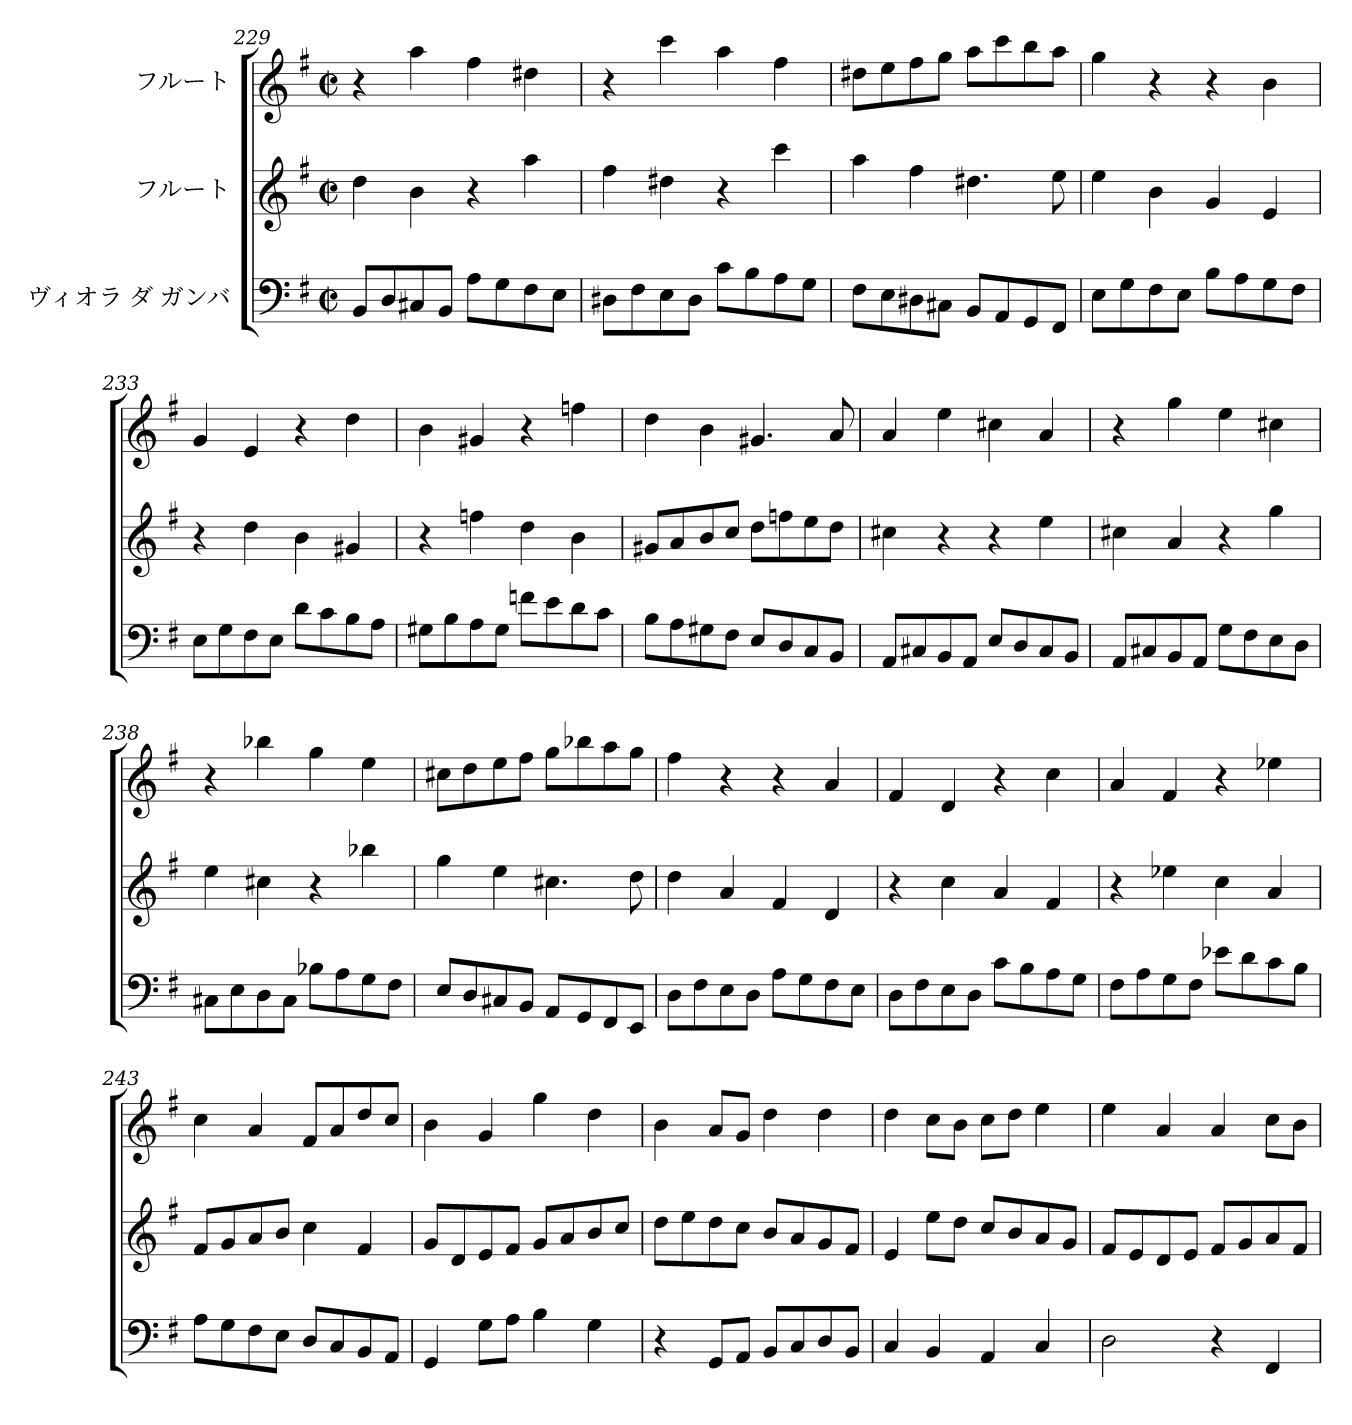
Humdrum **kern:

**kern	**kern	**kern
*part3	*part2	*part1
*staff3	*staff2	*staff1
*I"ヴィオラ ダ ガンバ	*I"フルート	*I"フルート
*clefF4	*clefG2	*clefG2
*k[f#]	*k[f#]	*k[f#]
*M2/2	*M2/2	*M2/2
*met(c|)	*met(c|)	*met(c|)
=229	=229	=229
8BB/L	4dd\	4r
8D/	.	.
8C#X/	4b\	4aa\
8BB/J	.	.
8A\L	4r	4ff#\
8G\	.	.
8F#\	4aa\	4dd#X\
8E\J	.	.
=230	=230	=230
8D#X\L	4ff#\	4r
8F#\	.	.
8E\	4dd#X\	4ccc\
8D#\J	.	.
8c\L	4r	4aa\
8B\	.	.
8A\	4ccc\	4ff#\
8G\J	.	.
=231	=231	=231
8F#\L	4aa\	8dd#X\L
8E\	.	8ee\
8D#X\	4ff#\	8ff#\
8C#X\J	.	8gg\J
8BB/L	4.dd#X\	8aa\L
8AA/	.	8ccc\
8GG/	.	8bb\
8FF#/J	8ee\	8aa\J
=232	=232	=232
8E\L	4ee\	4gg\
8G\	.	.
8F#\	4b\	4r
8E\J	.	.
8B\L	4g/	4r
8A\	.	.
8G\	4e/	4b\
8F#\J	.	.
!!LO:LB:g=z
=233	=233	=233
8E\L	4r	4g/
8G\	.	.
8F#\	4dd\	4e/
8E\J	.	.
8d\L	4b\	4r
8c\	.	.
8B\	4g#X/	4dd\
8A\J	.	.
=234	=234	=234
8G#X\L	4r	4b\
8B\	.	.
8A\	4ffn\	4g#X/
8G#\J	.	.
8fn\L	4dd\	4r
8e\	.	.
8d\	4b\	4ffn\
8c\J	.	.
=235	=235	=235
8B\L	8g#X/L	4dd\
8A\	8a/	.
8G#X\	8b/	4b\
8F#\J	8cc/J	.
8E/L	8dd\L	4.g#X/
8D/	8ffn\	.
8C/	8ee\	.
8BB/J	8dd\J	8a/
=236	=236	=236
8AA/L	4cc#X\	4a/
8C#X/	.	.
8BB/	4r	4ee\
8AA/J	.	.
8E/L	4r	4cc#X\
8D/	.	.
8C#/	4ee\	4a/
8BB/J	.	.
!!LO:LB:g=z
=237	=237	=237
8AA/L	4cc#X\	4r
8C#X/	.	.
8BB/	4a/	4gg\
8AA/J	.	.
8G\L	4r	4ee\
8F#\	.	.
8E\	4gg\	4cc#X\
8D\J	.	.
=238	=238	=238
8C#X\L	4ee\	4r
8E\	.	.
8D\	4cc#X\	4bb-X\
8C#\J	.	.
8B-X\L	4r	4gg\
8A\	.	.
8G\	4bb-X\	4ee\
8F#\J	.	.
=239	=239	=239
8E/L	4gg\	8cc#X\L
8D/	.	8dd\
8C#X/	4ee\	8ee\
8BB/J	.	8ff#\J
8AA/L	4.cc#X\	8gg\L
8GG/	.	8bb-X\
8FF#/	.	8aa\
8EE/J	8dd\	8gg\J
=240	=240	=240
8D\L	4dd\	4ff#\
8F#\	.	.
8E\	4a/	4r
8D\J	.	.
8A\L	4f#/	4r
8G\	.	.
8F#\	4d/	4a/
8E\J	.	.
=241	=241	=241
8D\L	4r	4f#/
8F#\	.	.
8E\	4cc\	4d/
8D\J	.	.
8c\L	4a/	4r
8B\	.	.
8A\	4f#/	4cc\
8G\J	.	.
!!LO:PB:g=z
=242	=242	=242
8F#\L	4r	4a/
8A\	.	.
8G\	4ee-X\	4f#/
8F#\J	.	.
8e-X\L	4cc\	4r
8d\	.	.
8c\	4a/	4ee-X\
8B\J	.	.
=243	=243	=243
8A\L	8f#/L	4cc\
8G\	8g/	.
8F#\	8a/	4a/
8E\J	8b/J	.
8D/L	4cc\	8f#/L
8C/	.	8a/
8BB/	4f#/	8dd/
8AA/J	.	8cc/J
=244	=244	=244
4GG/	8g/L	4b\
.	8d/	.
8G\L	8e/	4g/
8A\J	8f#/J	.
4B\	8g/L	4gg\
.	8a/	.
4G\	8b/	4dd\
.	8cc/J	.
=245	=245	=245
4r	8dd\L	4b\
.	8ee\	.
8GG/L	8dd\	8a/L
8AA/J	8cc\J	8g/J
8BB/L	8b/L	4dd\
8C/	8a/	.
8D/	8g/	4dd\
8BB/J	8f#/J	.
=246	=246	=246
4C/	4e/	4dd\
4BB/	8ee\L	8cc\L
.	8dd\J	8b\J
4AA/	8cc/L	8cc\L
.	8b/	8dd\J
4C/	8a/	4ee\
.	8g/J	.
!!LO:LB:g=z
=247	=247	=247
2D\	8f#/L	4ee\
.	8e/	.
.	8d/	4a/
.	8e/J	.
4r	8f#/L	4a/
.	8g/	.
4FF#/	8a/	8cc\L
.	8f#/J	8b\J
=	=	=
*-	*-	*-
